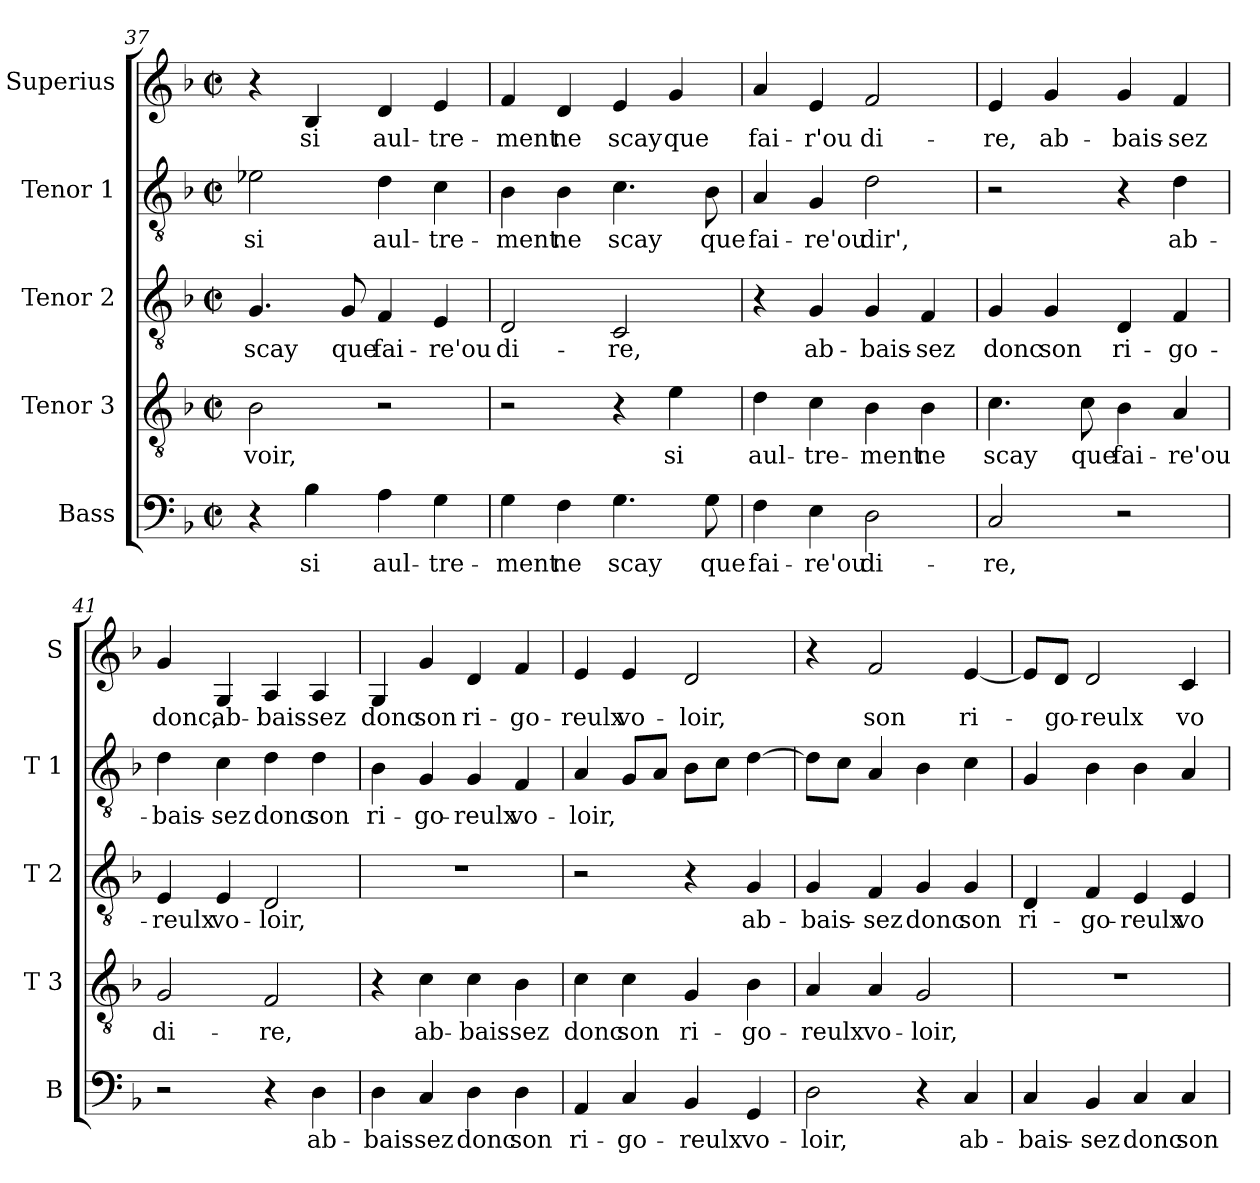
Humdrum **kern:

**kern	**text	**kern	**text	**kern	**text	**kern	**text	**kern	**text
*part5	*part5	*part4	*part4	*part3	*part3	*part2	*part2	*part1	*part1
*staff5	*staff5	*staff4	*staff4	*staff3	*staff3	*staff2	*staff2	*staff1	*staff1
*I"Bass	*	*I"Tenor 3	*	*I"Tenor 2	*	*I"Tenor 1	*	*I"Superius	*
*I'B	*	*I'T 3	*	*I'T 2	*	*I'T 1	*	*I'S	*
*clefF4	*	*clefGv2	*	*clefGv2	*	*clefGv2	*	*clefG2	*
*k[b-]	*	*k[b-]	*	*k[b-]	*	*k[b-]	*	*k[b-]	*
*F:	*	*F:	*	*F:	*	*F:	*	*F:	*
*M2/2	*	*M2/2	*	*M2/2	*	*M2/2	*	*M2/2	*
*met(c|)	*	*met(c|)	*	*met(c|)	*	*met(c|)	*	*met(c|)	*
=37	=37	=37	=37	=37	=37	=37	=37	=37	=37
4r	.	2B-\	-voir,	4.G/	scay	2e-X\	si	4r	.
4B-\	si	.	.	.	.	.	.	4B-/	si
.	.	.	.	8G/	que	.	.	.	.
4A\	aul-	2r	.	4F/	fai-	4d\	aul-	4d/	aul-
4G\	-tre-	.	.	4E/	-re'ou	4c\	-tre-	4e/	-tre-
=38	=38	=38	=38	=38	=38	=38	=38	=38	=38
4G\	-ment	2r	.	2D/	di-	4B-\	-ment	4f/	-ment
4F\	ne	.	.	.	.	4B-\	ne	4d/	ne
4.G\	scay	4r	.	2C/	-re,	4.c\	scay	4e/	scay
.	.	4e\	si	.	.	.	.	4g/	que
8G\	que	.	.	.	.	8B-\	que	.	.
!!LO:PB:g=z
=39	=39	=39	=39	=39	=39	=39	=39	=39	=39
4F\	fai-	4d\	aul-	4r	.	4A/	fai-	4a/	fai-
4E\	-re'ou	4c\	-tre-	4G/	ab-	4G/	-re'ou	4e/	-r'ou
2D\	di-	4B-\	-ment	4G/	-bais-	2d\	dir',	2f/	di-
.	.	4B-\	ne	4F/	-sez	.	.	.	.
=40	=40	=40	=40	=40	=40	=40	=40	=40	=40
2C/	-re,	4.c\	scay	4G/	donc	2r	.	4e/	-re,
.	.	.	.	4G/	son	.	.	4g/	ab-
.	.	8c\	que	.	.	.	.	.	.
2r	.	4B-\	fai-	4D/	ri-	4r	.	4g/	-bais-
.	.	4A/	-re'ou	4F/	-go-	4d\	ab-	4f/	-sez
=41	=41	=41	=41	=41	=41	=41	=41	=41	=41
2r	.	2G/	di-	4E/	-reulx	4d\	-bais-	4g/	donc,
.	.	.	.	4E/	vo-	4c\	-sez	4G/	ab-
4r	.	2F/	-re,	2D/	-loir,	4d\	donc	4A/	-bais-
4D\	ab-	.	.	.	.	4d\	son	4A/	-sez
=42	=42	=42	=42	=42	=42	=42	=42	=42	=42
4D\	-bais-	4r	.	1r	.	4B-\	ri-	4G/	donc
4C/	-sez	4c\	ab-	.	.	4G/	-go-	4g/	son
4D\	donc	4c\	-bais-	.	.	4G/	-reulx	4d/	ri-
4D\	son	4B-\	-sez	.	.	4F/	vo-	4f/	-go-
=43	=43	=43	=43	=43	=43	=43	=43	=43	=43
4AA/	ri-	4c\	donc	2r	.	4A/	-loir,	4e/	-reulx
4C/	-go-	4c\	son	.	.	8G/L	.	4e/	vo-
.	.	.	.	.	.	8A/J	.	.	.
4BB-/	-reulx	4G/	ri-	4r	.	8B-\L	.	2d/	-loir,
.	.	.	.	.	.	8c\J	.	.	.
4GG/	vo-	4B-\	-go-	4G/	ab-	[4d\	.	.	.
!!LO:LB:g=z
=44	=44	=44	=44	=44	=44	=44	=44	=44	=44
2D\	-loir,	4A/	-reulx	4G/	-bais-	8d\L]	.	4r	.
.	.	.	.	.	.	8c\J	.	.	.
.	.	4A/	vo-	4F/	-sez	4A/	.	2f/	son
4r	.	2G/	-loir,	4G/	donc	4B-\	.	.	.
4C/	ab-	.	.	4G/	son	4c\	.	[4e/	ri-
=45	=45	=45	=45	=45	=45	=45	=45	=45	=45
4C/	-bais-	1r	.	4D/	ri-	4G/	.	8e/L]	.
.	.	.	.	.	.	.	.	8d/J	-go-
4BB-/	-sez	.	.	4F/	-go-	4B-\	.	2d/	-reulx
4C/	donc	.	.	4E/	-reulx	4B-\	.	.	.
4C/	son	.	.	4E/	vo-	4A/	.	4c/	vo-
=	=	=	=	=	=	=	=	=	=
*-	*-	*-	*-	*-	*-	*-	*-	*-	*-
